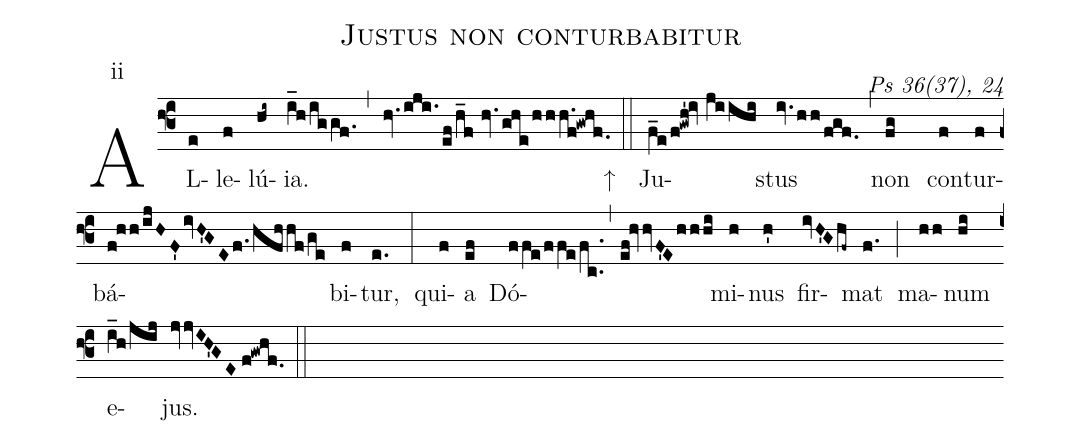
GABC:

name:Justus non conturbabitur;
commentary: Ps 36(37), 24;
mode:ii;
%%
(f3) AL(e)le(f)lú(hi~)ia.(i_h/iggf.) (,) (hv.iji./ef/h_f//hv.ghe/hhh.f!gwhf.) ↑(::) Ju(f_e/f!gwh'!iv//jiihi)stus(iv.hh/fgf.) (,) non(fg) con(f)tur(f)bá(f!hh/ijHF'ivH'GEf./hfhhf/ge)bi(f)tur,(e.) (:) qui(f)a(ef) Dó(ffe/ffe/fc..,ef!hvvF'Ehhhi)mi(h)nus(h') fir(ivH'Ghf~)mat(f.) (;) ma(hh)num(hi) () e(i_h/jij)jus.(jvvIH'GE//f!gwhf.) (::)
